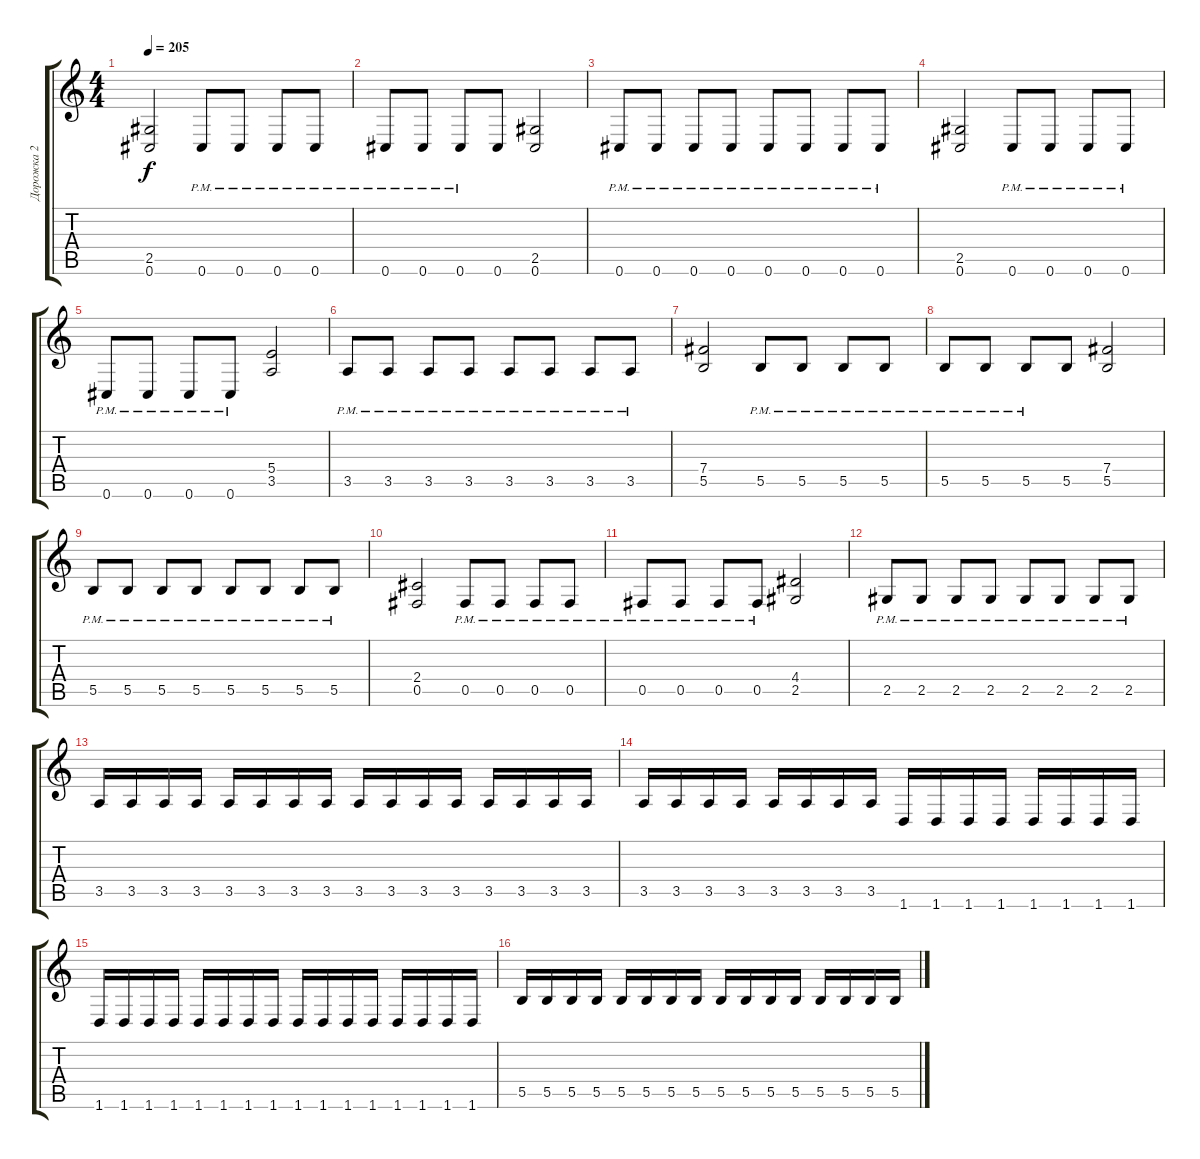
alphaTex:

\track ("Дорожка 2" "Дорожка 2") {instrument distortionguitar}
\staff {score tabs}
\tuning (Db4 Ab3 E3 B2 Gb2 Db2) {hide}
\ts (4 4)
\tempo 205
\clef g2
\ks c
(2.5 0.6).2{dy f} 0.6{pm}.8 0.6{pm}.8 0.6{pm}.8 0.6{pm}.8 |
0.6{pm}.8 0.6{pm}.8 0.6{pm}.8 0.6.8 (2.5 0.6).2 |
0.6{pm}.8 0.6{pm}.8 0.6{pm}.8 0.6{pm}.8 0.6{pm}.8 0.6{pm}.8 0.6{pm}.8 0.6{pm}.8 |
(2.5 0.6).2 0.6{pm}.8 0.6{pm}.8 0.6{pm}.8 0.6{pm}.8 |
0.6{pm}.8 0.6{pm}.8 0.6{pm}.8 0.6{pm}.8 (5.4 3.5).2 |
3.5{pm}.8 3.5{pm}.8 3.5{pm}.8 3.5{pm}.8 3.5{pm}.8 3.5{pm}.8 3.5{pm}.8 3.5{pm}.8 |
(7.4 5.5).2 5.5{pm}.8 5.5{pm}.8 5.5{pm}.8 5.5{pm}.8 |
5.5{pm}.8 5.5{pm}.8 5.5{pm}.8 5.5.8 (7.4 5.5).2 |
5.5{pm}.8 5.5{pm}.8 5.5{pm}.8 5.5{pm}.8 5.5{pm}.8 5.5{pm}.8 5.5{pm}.8 5.5{pm}.8 |
(2.4 0.5).2 0.5{pm}.8 0.5{pm}.8 0.5{pm}.8 0.5{pm}.8 |
0.5{pm}.8 0.5{pm}.8 0.5{pm}.8 0.5{pm}.8 (4.4 2.5).2 |
2.5{pm}.8 2.5{pm}.8 2.5{pm}.8 2.5{pm}.8 2.5{pm}.8 2.5{pm}.8 2.5{pm}.8 2.5{pm}.8 |
3.5.16 3.5.16 3.5.16 3.5.16 3.5.16 3.5.16 3.5.16 3.5.16 3.5.16 3.5.16 3.5.16 3.5.16 3.5.16 3.5.16 3.5.16 3.5.16 |
3.5.16 3.5.16 3.5.16 3.5.16 3.5.16 3.5.16 3.5.16 3.5.16 1.6.16 1.6.16 1.6.16 1.6.16 1.6.16 1.6.16 1.6.16 1.6.16 |
1.6.16 1.6.16 1.6.16 1.6.16 1.6.16 1.6.16 1.6.16 1.6.16 1.6.16 1.6.16 1.6.16 1.6.16 1.6.16 1.6.16 1.6.16 1.6.16 |
5.5.16 5.5.16 5.5.16 5.5.16 5.5.16 5.5.16 5.5.16 5.5.16 5.5.16 5.5.16 5.5.16 5.5.16 5.5.16 5.5.16 5.5.16 5.5.16
